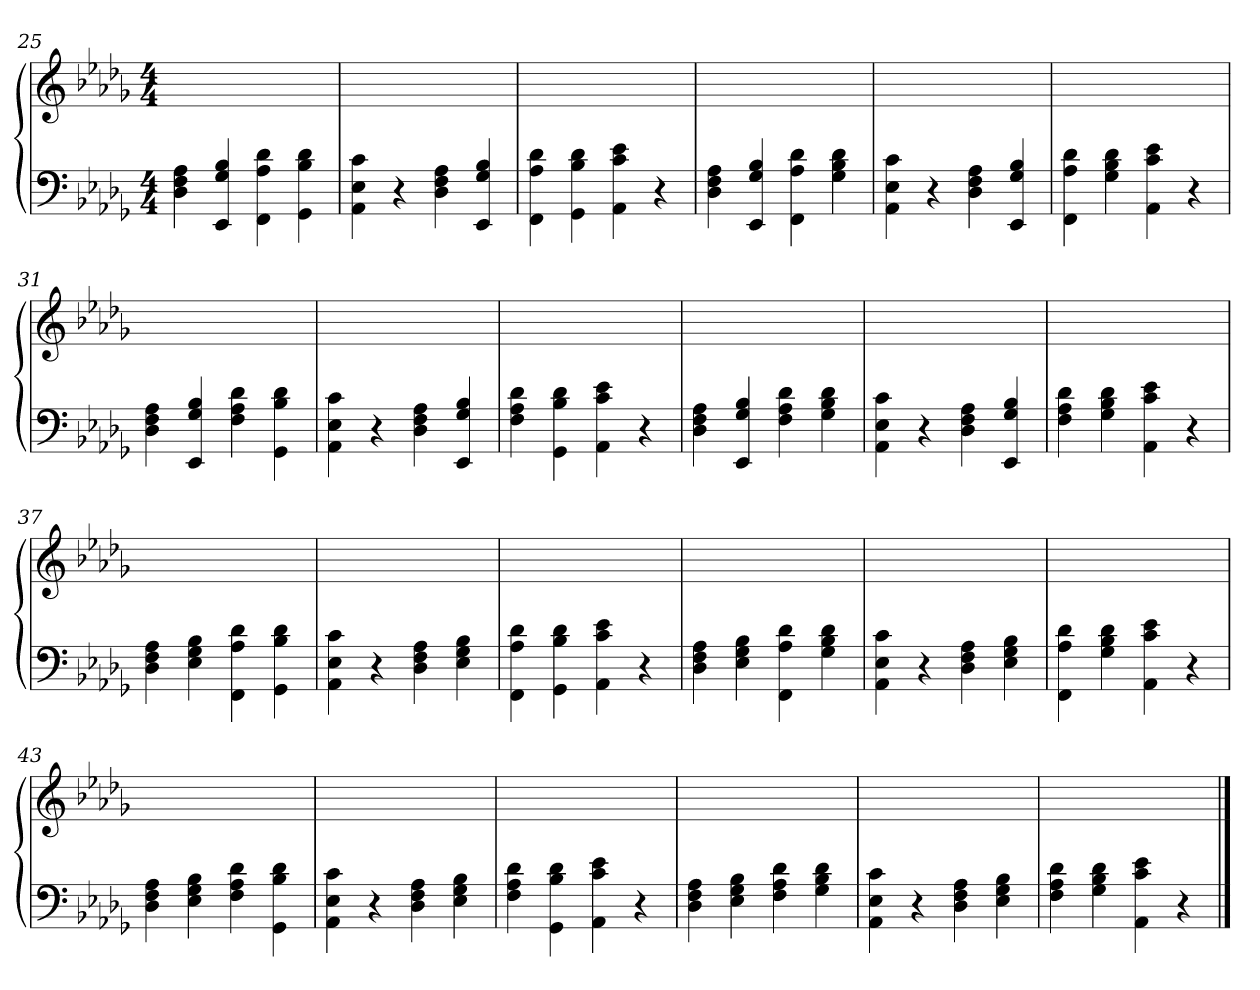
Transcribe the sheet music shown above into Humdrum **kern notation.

**kern	**kern
*part2	*part1
*staff2	*staff1
*clefF4	*clefG2
*k[b-e-a-d-g-]	*k[b-e-a-d-g-]
*D-:	*D-:
*M4/4	*M4/4
=25	=25
4D- 4F 4A-	1ryy
4EE- 4G- 4B-	.
4FF 4A- 4d-	.
4GG- 4B- 4d-	.
=26	=26
4AA- 4E- 4c	1ryy
4r	.
4D- 4F 4A-	.
4EE- 4G- 4B-	.
=27	=27
4FF 4A- 4d-	1ryy
4GG- 4B- 4d-	.
4AA- 4c 4e-	.
4r	.
=28	=28
4D- 4F 4A-	1ryy
4EE- 4G- 4B-	.
4FF 4A- 4d-	.
4G- 4B- 4d-	.
=29	=29
4AA- 4E- 4c	1ryy
4r	.
4D- 4F 4A-	.
4EE- 4G- 4B-	.
=30	=30
4FF 4A- 4d-	1ryy
4G- 4B- 4d-	.
4AA- 4c 4e-	.
4r	.
=31	=31
4D- 4F 4A-	1ryy
4EE- 4G- 4B-	.
4F 4A- 4d-	.
4GG- 4B- 4d-	.
=32	=32
4AA- 4E- 4c	1ryy
4r	.
4D- 4F 4A-	.
4EE- 4G- 4B-	.
=33	=33
4F 4A- 4d-	1ryy
4GG- 4B- 4d-	.
4AA- 4c 4e-	.
4r	.
=34	=34
4D- 4F 4A-	1ryy
4EE- 4G- 4B-	.
4F 4A- 4d-	.
4G- 4B- 4d-	.
=35	=35
4AA- 4E- 4c	1ryy
4r	.
4D- 4F 4A-	.
4EE- 4G- 4B-	.
=36	=36
4F 4A- 4d-	1ryy
4G- 4B- 4d-	.
4AA- 4c 4e-	.
4r	.
=37	=37
4D- 4F 4A-	1ryy
4E- 4G- 4B-	.
4FF 4A- 4d-	.
4GG- 4B- 4d-	.
=38	=38
4AA- 4E- 4c	1ryy
4r	.
4D- 4F 4A-	.
4E- 4G- 4B-	.
=39	=39
4FF 4A- 4d-	1ryy
4GG- 4B- 4d-	.
4AA- 4c 4e-	.
4r	.
=40	=40
4D- 4F 4A-	1ryy
4E- 4G- 4B-	.
4FF 4A- 4d-	.
4G- 4B- 4d-	.
=41	=41
4AA- 4E- 4c	1ryy
4r	.
4D- 4F 4A-	.
4E- 4G- 4B-	.
=42	=42
4FF 4A- 4d-	1ryy
4G- 4B- 4d-	.
4AA- 4c 4e-	.
4r	.
=43	=43
4D- 4F 4A-	1ryy
4E- 4G- 4B-	.
4F 4A- 4d-	.
4GG- 4B- 4d-	.
=44	=44
4AA- 4E- 4c	1ryy
4r	.
4D- 4F 4A-	.
4E- 4G- 4B-	.
=45	=45
4F 4A- 4d-	1ryy
4GG- 4B- 4d-	.
4AA- 4c 4e-	.
4r	.
=46	=46
4D- 4F 4A-	1ryy
4E- 4G- 4B-	.
4F 4A- 4d-	.
4G- 4B- 4d-	.
=47	=47
4AA- 4E- 4c	1ryy
4r	.
4D- 4F 4A-	.
4E- 4G- 4B-	.
=48	=48
4F 4A- 4d-	1ryy
4G- 4B- 4d-	.
4AA- 4c 4e-	.
4r	.
==	==
*-	*-
